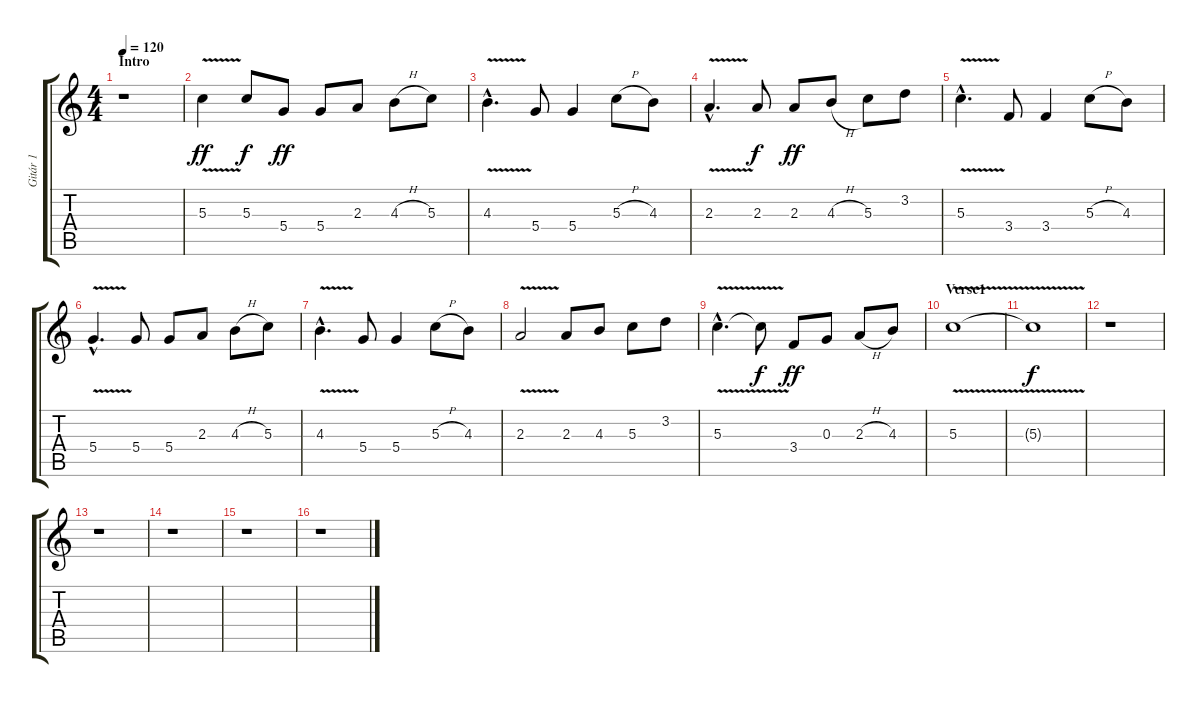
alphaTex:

\track ("Gitár 1" "Gitár 1") {instrument distortionguitar}
\staff {score tabs}
\tuning (E4 B3 G3 D3 A2 E2) {hide}
\ts (4 4)
\section ("" "Intro")
\tempo 120
\clef g2
\ks c
r.1{dy ff instrument distortionguitar} |
5.3{v}.4 5.3.8{dy f} 5.4.8{dy ff} 5.4.8 2.3.8 4.3{h}.8 5.3.8 |
4.3{v hac}.4{d} 5.4.8 5.4.4 5.3{h}.8 4.3.8 |
2.3{v hac}.4{d} 2.3.8{dy f} 2.3.8{dy ff} 4.3{h}.8 5.3.8 3.2.8 |
5.3{v hac}.4{d} 3.4.8 3.4.4 5.3{h}.8 4.3.8 |
5.4{v hac}.4{d} 5.4.8 5.4.8 2.3.8 4.3{h}.8 5.3.8 |
4.3{v hac}.4{d} 5.4.8 5.4.4 5.3{h}.8 4.3.8 |
2.3{v}.2 2.3.8 4.3.8 5.3.8 3.2.8 |
5.3{v hac}.4{d} 5.3{t}.8{dy f} 3.4.8{dy ff} 0.3.8 2.3{h}.8 4.3.8 |
\section ("" "Verse1")
5.3{v}.1 |
5.3{t}.1{dy f} |
r.1 |
r.1 |
r.1 |
r.1 |
r.1
